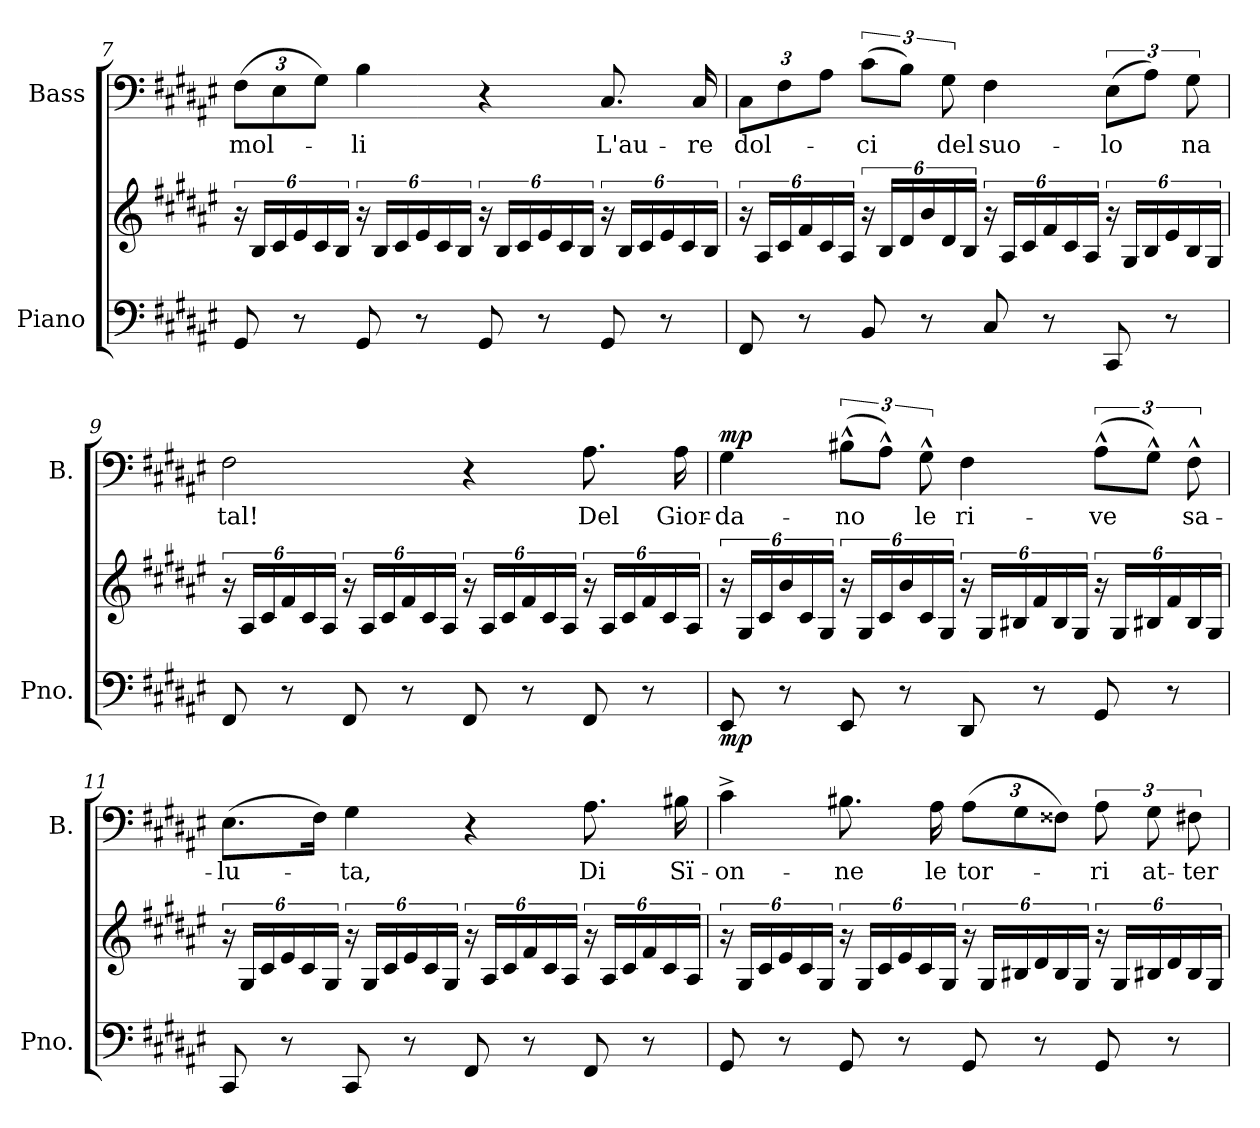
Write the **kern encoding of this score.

**kern	**kern	**dynam	**kern	**text	**dynam
*part2	*part2	*part2	*part1	*part1	*part1
*staff3	*staff2	*staff2/3	*staff1	*staff1	*staff1
*I"Piano	*	*	*I"Bass	*	*
*I'Pno.	*	*	*I'B.	*	*
!!LO:PB:g=z
*	*	*	*clefF4	*	*
*k[f#c#g#d#a#e#]	*k[f#c#g#d#a#e#]	*	*k[f#c#g#d#a#e#]	*	*
*	*	*	*Xbrackettup	*	*
=7	=7	=7	=7	=7	=7
8GG#/	24r	.	(12F#\L	mol-	.
.	24B/LL	.	.	.	.
.	24c#/	.	12E#\	.	.
8r	24e#/	.	.	.	.
.	24c#/	.	12G#\J)	.	.
.	24B/JJ	.	.	.	.
8GG#/	24r	.	4B\	-li	.
.	24B/LL	.	.	.	.
.	24c#/	.	.	.	.
8r	24e#/	.	.	.	.
.	24c#/	.	.	.	.
.	24B/JJ	.	.	.	.
8GG#/	24r	.	4r	.	.
.	24B/LL	.	.	.	.
.	24c#/	.	.	.	.
8r	24e#/	.	.	.	.
.	24c#/	.	.	.	.
.	24B/JJ	.	.	.	.
8GG#/	24r	.	8.C#/	L'au-	.
.	24B/LL	.	.	.	.
.	24c#/	.	.	.	.
8r	24e#/	.	.	.	.
.	24c#/	.	.	.	.
.	.	.	16C#/	-re	.
.	24B/JJ	.	.	.	.
!!LO:LB:g=z
=8	=8	=8	=8	=8	=8
8FF#/	24r	.	12C#\L	dol-	.
.	24A#/LL	.	.	.	.
.	24c#/	.	12F#\	.	.
8r	24f#/	.	.	.	.
.	24c#/	.	12A#\J	.	.
.	24A#/JJ	.	.	.	.
*	*	*	*brackettup	*	*
8BB/	24r	.	(12c#\L	-ci	.
.	24B/LL	.	.	.	.
.	24d#/	.	12B\J)	.	.
8r	24b/	.	.	.	.
.	24d#/	.	12G#\	del	.
.	24B/JJ	.	.	.	.
8C#/	24r	.	4F#\	suo-	.
.	24A#/LL	.	.	.	.
.	24c#/	.	.	.	.
8r	24f#/	.	.	.	.
.	24c#/	.	.	.	.
.	24A#/JJ	.	.	.	.
8CC#/	24r	.	(12E#\L	-lo	.
.	24G#/LL	.	.	.	.
.	24B/	.	12A#\J)	.	.
8r	24e#/	.	.	.	.
.	24B/	.	12G#\	na	.
.	24G#/JJ	.	.	.	.
!!LO:LB:g=z
=9	=9	=9	=9	=9	=9
8FF#/	24r	.	2F#\	-tal!	.
.	24A#/LL	.	.	.	.
.	24c#/	.	.	.	.
8r	24f#/	.	.	.	.
.	24c#/	.	.	.	.
.	24A#/JJ	.	.	.	.
8FF#/	24r	.	.	.	.
.	24A#/LL	.	.	.	.
.	24c#/	.	.	.	.
8r	24f#/	.	.	.	.
.	24c#/	.	.	.	.
.	24A#/JJ	.	.	.	.
8FF#/	24r	.	4r	.	.
.	24A#/LL	.	.	.	.
.	24c#/	.	.	.	.
8r	24f#/	.	.	.	.
.	24c#/	.	.	.	.
.	24A#/JJ	.	.	.	.
8FF#/	24r	.	8.A#\	Del	.
.	24A#/LL	.	.	.	.
.	24c#/	.	.	.	.
8r	24f#/	.	.	.	.
.	24c#/	.	.	.	.
.	.	.	16A#\	Gior-	.
.	24A#/JJ	.	.	.	.
!!LO:PB:g=z
=10	=10	=10	=10	=10	=10
!	!	!LO:DY:b=2	!	!	!LO:DY:b
8EE#/	24r	mp	4G#\	-da-	mp
.	24G#/LL	.	.	.	.
.	24c#/	.	.	.	.
8r	24b/	.	.	.	.
.	24c#/	.	.	.	.
.	24G#/JJ	.	.	.	.
8EE#/	24r	.	(12B#X^^\L	-no	.
.	24G#/LL	.	.	.	.
.	24c#/	.	12A#^^\J)	.	.
8r	24b/	.	.	.	.
.	24c#/	.	12G#^^\	le	.
.	24G#/JJ	.	.	.	.
8DD#/	24r	.	4F#\	ri-	.
.	24G#/LL	.	.	.	.
.	24B#X/	.	.	.	.
8r	24f#/	.	.	.	.
.	24B#/	.	.	.	.
.	24G#/JJ	.	.	.	.
8GG#/	24r	.	(12A#^^\L	-ve	.
.	24G#/LL	.	.	.	.
.	24B#X/	.	12G#^^\J)	.	.
8r	24f#/	.	.	.	.
.	24B#/	.	12F#^^\	sa-	.
.	24G#/JJ	.	.	.	.
!!LO:LB:g=z
=11	=11	=11	=11	=11	=11
8CC#/	24r	.	(8.E#\L	-lu-	.
.	24G#/LL	.	.	.	.
.	24c#/	.	.	.	.
8r	24e#/	.	.	.	.
.	24c#/	.	.	.	.
.	.	.	16F#\Jk)	.	.
.	24G#/JJ	.	.	.	.
8CC#/	24r	.	4G#\	-ta,	.
.	24G#/LL	.	.	.	.
.	24c#/	.	.	.	.
8r	24e#/	.	.	.	.
.	24c#/	.	.	.	.
.	24G#/JJ	.	.	.	.
8FF#/	24r	.	4r	.	.
.	24A#/LL	.	.	.	.
.	24c#/	.	.	.	.
8r	24f#/	.	.	.	.
.	24c#/	.	.	.	.
.	24A#/JJ	.	.	.	.
8FF#/	24r	.	8.A#\	Di	.
.	24A#/LL	.	.	.	.
.	24c#/	.	.	.	.
8r	24f#/	.	.	.	.
.	24c#/	.	.	.	.
.	.	.	16B#X\	Sï-	.
.	24A#/JJ	.	.	.	.
!!LO:LB:g=z
=12	=12	=12	=12	=12	=12
8GG#/	24r	.	4c#^\	-on-	.
.	24G#/LL	.	.	.	.
.	24c#/	.	.	.	.
8r	24e#/	.	.	.	.
.	24c#/	.	.	.	.
.	24G#/JJ	.	.	.	.
8GG#/	24r	.	8.B#X\	-ne	.
.	24G#/LL	.	.	.	.
.	24c#/	.	.	.	.
8r	24e#/	.	.	.	.
.	24c#/	.	.	.	.
.	.	.	16A#\	le	.
.	24G#/JJ	.	.	.	.
*	*	*	*Xbrackettup	*	*
8GG#/	24r	.	(12A#\L	tor-	.
.	24G#/LL	.	.	.	.
.	24B#X/	.	12G#\	.	.
8r	24d#/	.	.	.	.
.	24B#/	.	12F##X\J)	.	.
.	24G#/JJ	.	.	.	.
*	*	*	*brackettup	*	*
8GG#/	24r	.	12A#\	-ri	.
.	24G#/LL	.	.	.	.
.	24B#X/	.	12G#\	at-	.
8r	24d#/	.	.	.	.
.	24B#/	.	12F#X\	-ter-	.
.	24G#/JJ	.	.	.	.
=	=	=	=	=	=
*-	*-	*-	*-	*-	*-
